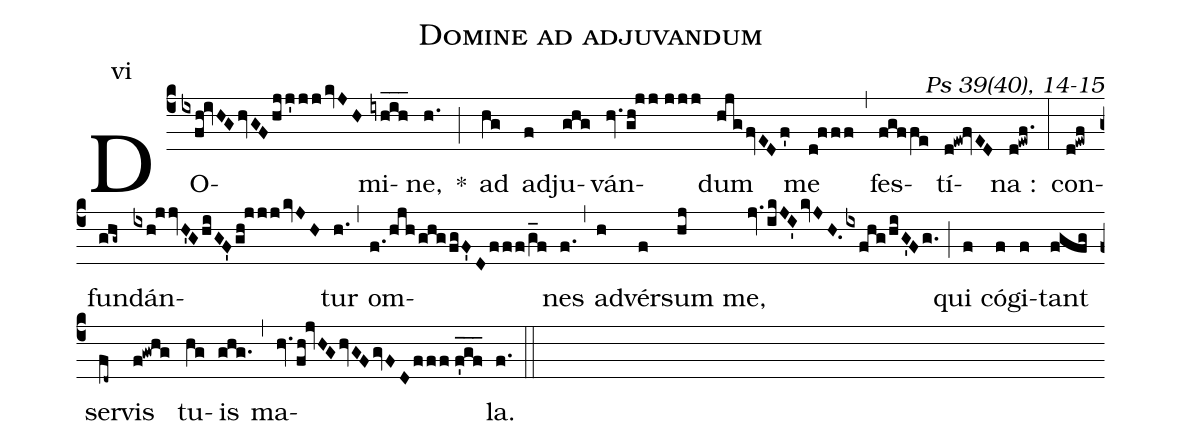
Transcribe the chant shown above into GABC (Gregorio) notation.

name:Domine ad adjuvandum;
commentary: Ps 39(40), 14-15;
mode:vi;
%%
(c4) DO(ixfh!ivHGhvGFhjj'jjkvJH)mi(iyhih___)ne,(h.) *(;) ad(hg) ad(f)ju(ghg)ván(hv.gh!jj//jjj)dum(hjgfvEDf') me(d!fff) (,) fes(fgffe)tí(d!ew!fvED)na :(d!ewf.) (:) con(d!ewf)fun(ghg~)dán(ixh!jjvH'GhiGF'gh!jjjkvJH)tur(h.) (,) om(f./hjh/ghg/fgF'Dfff/g_f)nes(f.) (,) ad(h)vér(f)sum(hj) me,(jv.ikJI'/kvJH./ixfhg/hiG'Fg.) (;) qui(f) có(f)gi(f)tant(fgfg) ser(fd~)vis(f!gwhg) tu(hg)is(ghg.) (,) ma(hv.fh!jvHGhvGFgvFDfff//f'gf___)la.(f.) (::)
